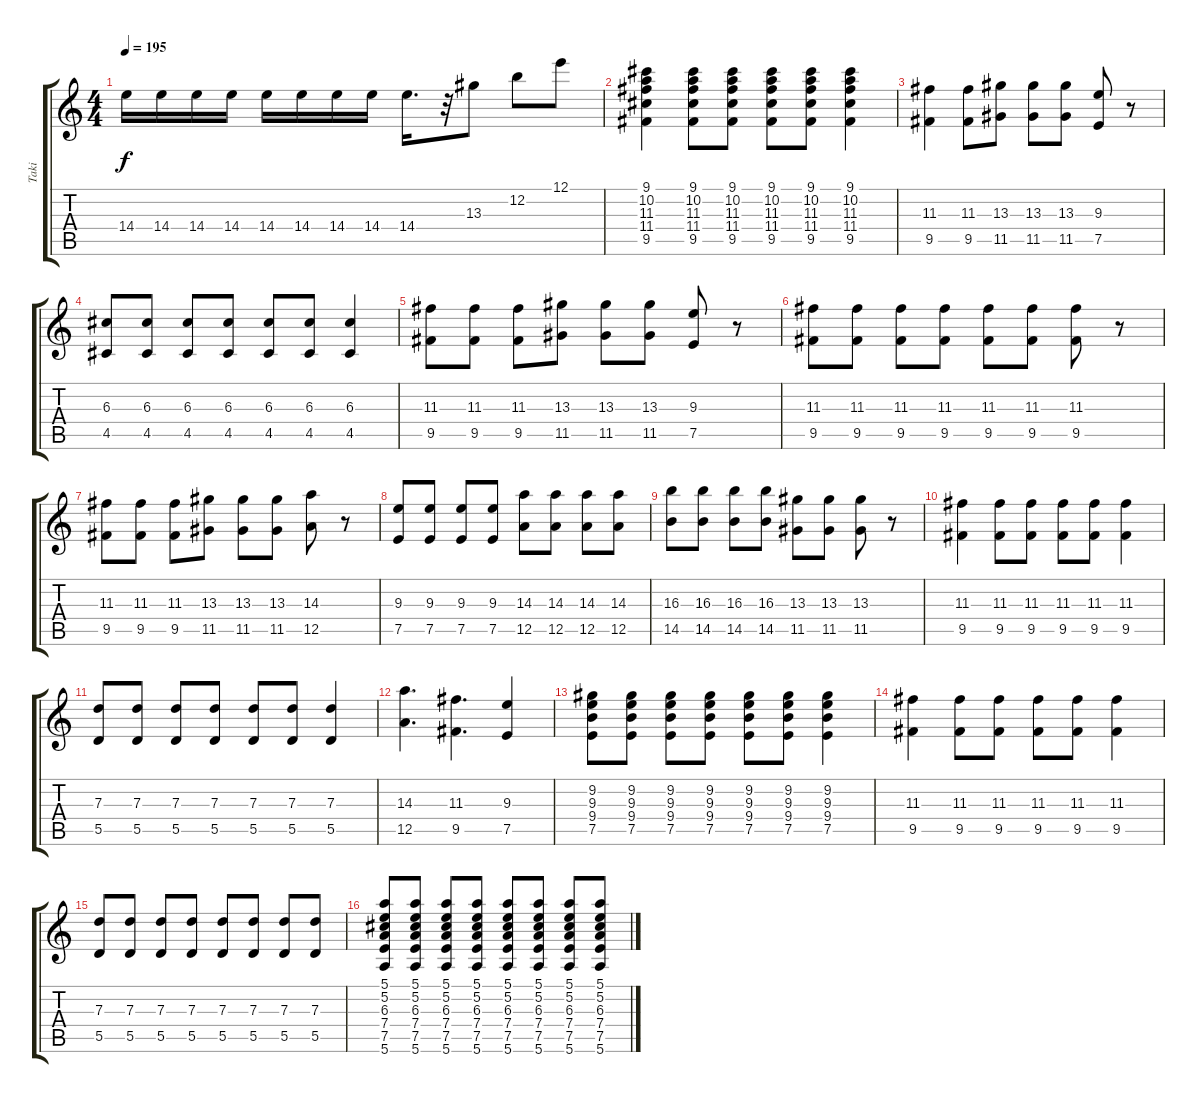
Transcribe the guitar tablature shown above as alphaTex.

\track ("Taki" "Taki") {instrument overdrivenguitar}
\staff {score tabs}
\tuning (E4 B3 G3 D3 A2 E2) {hide}
\ts (4 4)
\tempo 195
\clef g2
\ks c
14.4.16{dy f} 14.4.16 14.4.16 14.4.16 14.4.16 14.4.16 14.4.16 14.4.16 14.4.16{d} r.32 13.3.8 12.2.8 12.1.8 |
(9.1 10.2 11.3 11.4 9.5).4 (9.1 10.2 11.3 11.4 9.5).8 (9.1 10.2 11.3 11.4 9.5).8 (9.1 10.2 11.3 11.4 9.5).8 (9.1 10.2 11.3 11.4 9.5).8 (9.1 10.2 11.3 11.4 9.5).4 |
(11.3 9.5).4 (11.3 9.5).8 (13.3 11.5).8 (13.3 11.5).8 (13.3 11.5).8 (9.3 7.5).8 r.8 |
(6.3 4.5).8 (6.3 4.5).8 (6.3 4.5).8 (6.3 4.5).8 (6.3 4.5).8 (6.3 4.5).8 (6.3 4.5).4 |
(11.3 9.5).8 (11.3 9.5).8 (11.3 9.5).8 (13.3 11.5).8 (13.3 11.5).8 (13.3 11.5).8 (9.3 7.5).8 r.8 |
(11.3 9.5).8 (11.3 9.5).8 (11.3 9.5).8 (11.3 9.5).8 (11.3 9.5).8 (11.3 9.5).8 (11.3 9.5).8 r.8 |
(11.3 9.5).8 (11.3 9.5).8 (11.3 9.5).8 (13.3 11.5).8 (13.3 11.5).8 (13.3 11.5).8 (14.3 12.5).8 r.8 |
(9.3 7.5).8 (9.3 7.5).8 (9.3 7.5).8 (9.3 7.5).8 (14.3 12.5).8 (14.3 12.5).8 (14.3 12.5).8 (14.3 12.5).8 |
(16.3 14.5).8 (16.3 14.5).8 (16.3 14.5).8 (16.3 14.5).8 (13.3 11.5).8 (13.3 11.5).8 (13.3 11.5).8 r.8 |
(11.3 9.5).4 (11.3 9.5).8 (11.3 9.5).8 (11.3 9.5).8 (11.3 9.5).8 (11.3 9.5).4 |
(7.3 5.5).8 (7.3 5.5).8 (7.3 5.5).8 (7.3 5.5).8 (7.3 5.5).8 (7.3 5.5).8 (7.3 5.5).4 |
(14.3 12.5).4{d} (11.3 9.5).4{d} (9.3 7.5).4 |
(9.2 9.3 9.4 7.5).8 (9.2 9.3 9.4 7.5).8 (9.2 9.3 9.4 7.5).8 (9.2 9.3 9.4 7.5).8 (9.2 9.3 9.4 7.5).8 (9.2 9.3 9.4 7.5).8 (9.2 9.3 9.4 7.5).4 |
(11.3 9.5).4 (11.3 9.5).8 (11.3 9.5).8 (11.3 9.5).8 (11.3 9.5).8 (11.3 9.5).4 |
(7.3 5.5).8 (7.3 5.5).8 (7.3 5.5).8 (7.3 5.5).8 (7.3 5.5).8 (7.3 5.5).8 (7.3 5.5).8 (7.3 5.5).8 |
(5.1 5.2 6.3 7.4 7.5 5.6).8 (5.1 5.2 6.3 7.4 7.5 5.6).8 (5.1 5.2 6.3 7.4 7.5 5.6).8 (5.1 5.2 6.3 7.4 7.5 5.6).8 (5.1 5.2 6.3 7.4 7.5 5.6).8 (5.1 5.2 6.3 7.4 7.5 5.6).8 (5.1 5.2 6.3 7.4 7.5 5.6).8 (5.1 5.2 6.3 7.4 7.5 5.6).8
